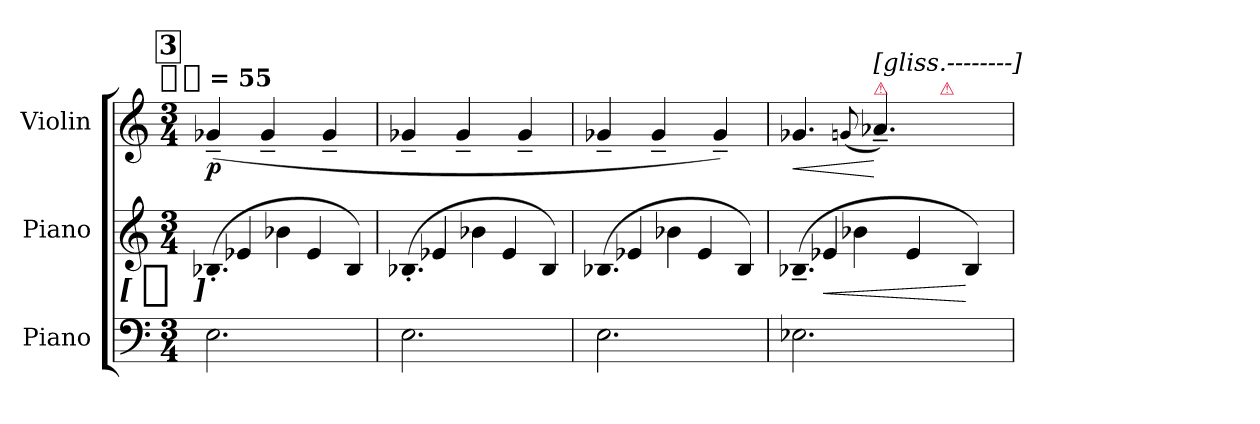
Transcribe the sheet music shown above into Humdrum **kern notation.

**kern	**kern	**dynam	**kern	**dynam
*part3	*part2	*part2	*part1	*part1
*staff3	*staff2	*staff2	*staff1	*staff1
*I"Piano	*I"Piano	*	*I"Violin	*
*	*	*	*I'vn	*
*clefF4	*clefG2	*	*clefG2	*
*k[]	*k[]	*	*k[]	*
*C:	*C:	*	*C:	*
!!LO:TX:omd:t=[half-dot] = 55
*M3/4	*M3/4	*	*M3/4	*
*MM165	*MM165	*	*MM165	*
*	*Xtuplet	*	*	*
!!LO:REH:place=s1:t=3
=1	=1	=1	=1	=1
!	!LO:N:vis=1.	!LO:DY:rj:t=[ %s ]	!	!
2.E-_\ 2.B-Xyy\	(20%3B-X'/	pp	(4g-X~	p
.	20%3e-X	.	.	.
.	.	.	4g-~	.
.	20%3b-X	.	.	.
.	20%3e-	.	.	.
.	.	.	4g-~	.
.	20%3B-/)	.	.	.
=2	=2	=2	=2	=2
!	!LO:N:vis=1.	!	!	!
2.E-_\ 2.B-Xyy\	(20%3B-X'/	.	4g-X~	.
.	20%3e-X	.	.	.
.	.	.	4g-~	.
.	20%3b-X	.	.	.
.	20%3e-	.	.	.
.	.	.	4g-~	.
.	20%3B-/)	.	.	.
=3	=3	=3	=3	=3
!	!LO:N:vis=1.	!	!	!
2.E-]\ 2.B-Xyy\	(20%3B-X/	.	4g-X~	.
.	20%3e-X	.	.	.
.	.	.	4g-~	.
.	20%3b-X	.	.	.
.	20%3e-	.	.	.
.	.	.	4g-~)	.
.	20%3B-/)	.	.	.
=4	=4	=4	=4	=4
!	!	!	!LO:TX:a:color=crimson:t=⚠	!
!	!	!	!LO:TX:a:t=[gliss.----]	!
!	!LO:N:vis=1.	!	!	!LO:HP:b
*	*	*	*^	*
[2.E-X\ 2.B-Xyy\	(20%3B-X~/	.	4.g-Xi	5%2ryy	<
!	!	!LO:HP:b	!	!	!
.	20%3e-X	<	.	.	.
.	20%3b-X	.	.	.	.
.	.	.	(8qqgn/	.	.
!	!	!	!LO:TX:a:color=crimson:t=⚠	!	!
!	!	!	!LO:TX:a:t=[gliss.--------]	!	!
.	.	.	4.a-X~)	.	[
.	.	.	.	10ryy	.
.	20%3e-	.	.	.	.
.	.	.	.	40ryy	.
!	!	!	!	!LO:TX:a:color=crimson:t=⚠	!
.	.	.	.	5ryy	.
.	20%3B-/)	[	.	.	.
.	.	.	.	40ryy	.
*	*	*	*v	*v	*
=	=	=	=	=
*-	*-	*-	*-	*-
